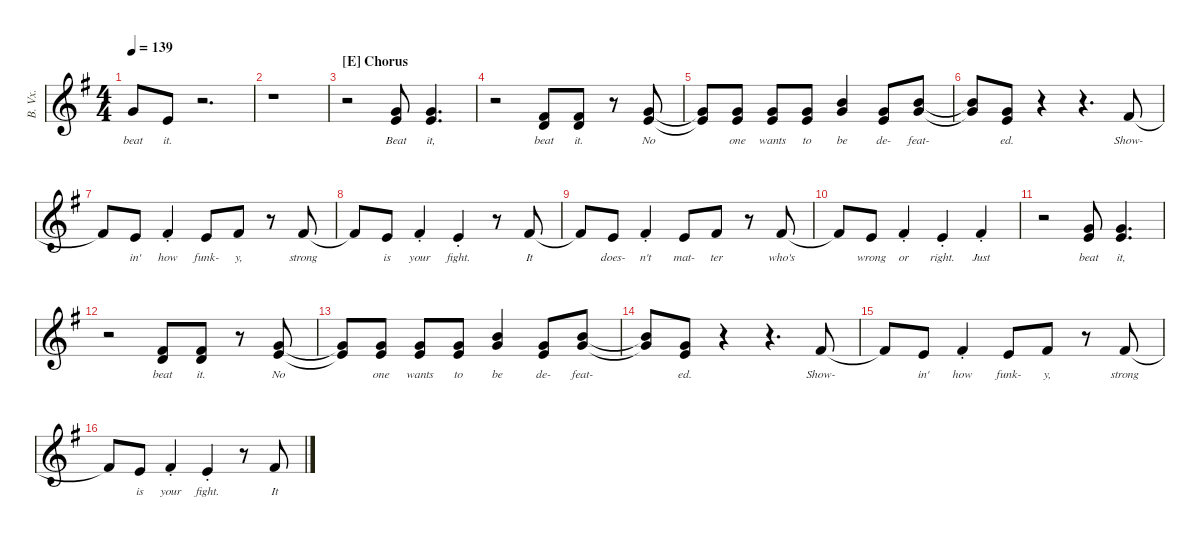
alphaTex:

\defaultSystemsLayout 4
\hideDynamics
\bracketExtendMode groupsimilarinstruments
\otherSystemsTrackNameOrientation horizontal
\track ("Backing Vocals" "B. Vx.") {defaultSystemsLayout 4 multiBarRest instrument synthvoice}
\staff {score}
\tuning (Eb4 Bb3 Gb3 Db3 Ab2 Eb2)
\displaytranspose 1
\ts (4 4)
\tempo 139
\clef g2
\ks g
3.1{acc forcenatural}.8{lyrics (0 "beat") lyrics (1 "") lyrics (2 "") lyrics (3 "") lyrics (4 "") dy mf beam Up} 5.2{acc forcenatural}.8{lyrics (0 "it.") lyrics (1 "") lyrics (2 "") lyrics (3 "") lyrics (4 "") beam Up} r.2{d beam Up} |
r.1{beam Down} |
\section ("E" "Chorus")
r.2{beam Down} (0.1{acc forcenatural} 8.2{acc forcenatural}).8{lyrics (0 "Beat") lyrics (1 "") lyrics (2 "") lyrics (3 "") lyrics (4 "") beam Up} (8.2{acc forcenatural} 0.1{acc forcenatural}).4{d lyrics (0 "it,") lyrics (1 "") lyrics (2 "") lyrics (3 "") lyrics (4 "") beam Up} |
r.2{beam Down} (3.2{acc forcenatural} 2.1{acc #}).8{lyrics (0 "beat") lyrics (1 "") lyrics (2 "") lyrics (3 "") lyrics (4 "") beam Up} (2.1{acc #} 3.2{acc forcenatural}).8{lyrics (0 "it.") lyrics (1 "") lyrics (2 "") lyrics (3 "") lyrics (4 "") beam Up} r.8{beam Up} (3.1{acc forcenatural} 5.2{acc forcenatural}).8{lyrics (0 "No") lyrics (1 "") lyrics (2 "") lyrics (3 "") lyrics (4 "") beam Up} |
(3.1{t acc forcenatural} 5.2{t acc forcenatural}).8{beam Up} (8.2{acc forcenatural} 9.3{acc forcenatural}).8{lyrics (0 "one") lyrics (1 "") lyrics (2 "") lyrics (3 "") lyrics (4 "") beam Up} (8.2{acc forcenatural} 9.3{acc forcenatural}).8{lyrics (0 "wants") lyrics (1 "") lyrics (2 "") lyrics (3 "") lyrics (4 "") beam Up} (8.2{acc forcenatural} 9.3{acc forcenatural}).8{lyrics (0 "to") lyrics (1 "") lyrics (2 "") lyrics (3 "") lyrics (4 "") beam Up} (12.3{acc forcenatural} 7.1{acc forcenatural}).4{lyrics (0 "be") lyrics (1 "") lyrics (2 "") lyrics (3 "") lyrics (4 "") beam Up} (8.2{acc forcenatural} 9.3{acc forcenatural}).8{lyrics (0 "de-") lyrics (1 "") lyrics (2 "") lyrics (3 "") lyrics (4 "") beam Up} (7.1{acc forcenatural} 12.3{acc forcenatural}).8{lyrics (0 "feat-") lyrics (1 "") lyrics (2 "") lyrics (3 "") lyrics (4 "") beam Up} |
(7.1{t acc forcenatural} 12.3{t acc forcenatural}).8{beam Up} (12.3{acc forcenatural} 5.2{acc forcenatural}).8{lyrics (0 "ed.") lyrics (1 "") lyrics (2 "") lyrics (3 "") lyrics (4 "") beam Up} r.4{beam Up} r.4{d beam Up} 11.3{acc #}.8{lyrics (0 "Show-") lyrics (1 "") lyrics (2 "") lyrics (3 "") lyrics (4 "") beam Up} |
11.3{t acc #}.8{beam Up} 9.3{acc forcenatural}.8{lyrics (0 "in'") lyrics (1 "") lyrics (2 "") lyrics (3 "") lyrics (4 "") beam Up} 2.1{st acc #}.4{lyrics (0 "how") lyrics (1 "") lyrics (2 "") lyrics (3 "") lyrics (4 "") beam Up} 9.3{acc forcenatural}.8{lyrics (0 "funk-") lyrics (1 "") lyrics (2 "") lyrics (3 "") lyrics (4 "") beam Up} 11.3{acc #}.8{lyrics (0 "y,") lyrics (1 "") lyrics (2 "") lyrics (3 "") lyrics (4 "") beam Up} r.8{beam Up} 11.3{acc #}.8{lyrics (0 "strong") lyrics (1 "") lyrics (2 "") lyrics (3 "") lyrics (4 "") beam Up} |
11.3{t acc #}.8{beam Up} 14.4{acc forcenatural}.8{lyrics (0 "is") lyrics (1 "") lyrics (2 "") lyrics (3 "") lyrics (4 "") beam Up} 2.1{st acc #}.4{lyrics (0 "your") lyrics (1 "") lyrics (2 "") lyrics (3 "") lyrics (4 "") beam Up} 14.4{st acc forcenatural}.4{lyrics (0 "fight.") lyrics (1 "") lyrics (2 "") lyrics (3 "") lyrics (4 "") beam Up} r.8{beam Up} 2.1{acc #}.8{lyrics (0 "It") lyrics (1 "") lyrics (2 "") lyrics (3 "") lyrics (4 "") beam Up} |
2.1{t acc #}.8{beam Up} 14.4{acc forcenatural}.8{lyrics (0 "does-") lyrics (1 "") lyrics (2 "") lyrics (3 "") lyrics (4 "") beam Up} 11.3{st acc #}.4{lyrics (0 "n't") lyrics (1 "") lyrics (2 "") lyrics (3 "") lyrics (4 "") beam Up} 9.3{acc forcenatural}.8{lyrics (0 "mat-") lyrics (1 "") lyrics (2 "") lyrics (3 "") lyrics (4 "") beam Up} 2.1{acc #}.8{lyrics (0 "ter") lyrics (1 "") lyrics (2 "") lyrics (3 "") lyrics (4 "") beam Up} r.8{beam Up} 11.3{acc #}.8{lyrics (0 "who's") lyrics (1 "") lyrics (2 "") lyrics (3 "") lyrics (4 "") beam Up} |
11.3{t acc #}.8{beam Up} 9.3{acc forcenatural}.8{lyrics (0 "wrong") lyrics (1 "") lyrics (2 "") lyrics (3 "") lyrics (4 "") beam Up} 11.3{st acc #}.4{lyrics (0 "or") lyrics (1 "") lyrics (2 "") lyrics (3 "") lyrics (4 "") beam Up} 9.3{st acc forcenatural}.4{lyrics (0 "right.") lyrics (1 "") lyrics (2 "") lyrics (3 "") lyrics (4 "") beam Up} 11.3{st acc #}.4{lyrics (0 "Just") lyrics (1 "") lyrics (2 "") lyrics (3 "") lyrics (4 "") beam Up} |
r.2{beam Down} (0.1{acc forcenatural} 8.2{acc forcenatural}).8{lyrics (0 "beat") lyrics (1 "") lyrics (2 "") lyrics (3 "") lyrics (4 "") beam Up} (8.2{acc forcenatural} 0.1{acc forcenatural}).4{d lyrics (0 "it,") lyrics (1 "") lyrics (2 "") lyrics (3 "") lyrics (4 "") beam Up} |
r.2{beam Down} (3.2{acc forcenatural} 2.1{acc #}).8{lyrics (0 "beat") lyrics (1 "") lyrics (2 "") lyrics (3 "") lyrics (4 "") beam Up} (2.1{acc #} 3.2{acc forcenatural}).8{lyrics (0 "it.") lyrics (1 "") lyrics (2 "") lyrics (3 "") lyrics (4 "") beam Up} r.8{beam Up} (3.1{acc forcenatural} 5.2{acc forcenatural}).8{lyrics (0 "No") lyrics (1 "") lyrics (2 "") lyrics (3 "") lyrics (4 "") beam Up} |
(3.1{t acc forcenatural} 5.2{t acc forcenatural}).8{beam Up} (8.2{acc forcenatural} 9.3{acc forcenatural}).8{lyrics (0 "one") lyrics (1 "") lyrics (2 "") lyrics (3 "") lyrics (4 "") beam Up} (8.2{acc forcenatural} 9.3{acc forcenatural}).8{lyrics (0 "wants") lyrics (1 "") lyrics (2 "") lyrics (3 "") lyrics (4 "") beam Up} (8.2{acc forcenatural} 9.3{acc forcenatural}).8{lyrics (0 "to") lyrics (1 "") lyrics (2 "") lyrics (3 "") lyrics (4 "") beam Up} (12.3{acc forcenatural} 7.1{acc forcenatural}).4{lyrics (0 "be") lyrics (1 "") lyrics (2 "") lyrics (3 "") lyrics (4 "") beam Up} (8.2{acc forcenatural} 9.3{acc forcenatural}).8{lyrics (0 "de-") lyrics (1 "") lyrics (2 "") lyrics (3 "") lyrics (4 "") beam Up} (7.1{acc forcenatural} 12.3{acc forcenatural}).8{lyrics (0 "feat-") lyrics (1 "") lyrics (2 "") lyrics (3 "") lyrics (4 "") beam Up} |
(7.1{t acc forcenatural} 12.3{t acc forcenatural}).8{beam Up} (12.3{acc forcenatural} 5.2{acc forcenatural}).8{lyrics (0 "ed.") lyrics (1 "") lyrics (2 "") lyrics (3 "") lyrics (4 "") beam Up} r.4{beam Up} r.4{d beam Up} 11.3{acc #}.8{lyrics (0 "Show-") lyrics (1 "") lyrics (2 "") lyrics (3 "") lyrics (4 "") beam Up} |
11.3{t acc #}.8{beam Up} 9.3{acc forcenatural}.8{lyrics (0 "in'") lyrics (1 "") lyrics (2 "") lyrics (3 "") lyrics (4 "") beam Up} 2.1{st acc #}.4{lyrics (0 "how") lyrics (1 "") lyrics (2 "") lyrics (3 "") lyrics (4 "") beam Up} 9.3{acc forcenatural}.8{lyrics (0 "funk-") lyrics (1 "") lyrics (2 "") lyrics (3 "") lyrics (4 "") beam Up} 11.3{acc #}.8{lyrics (0 "y,") lyrics (1 "") lyrics (2 "") lyrics (3 "") lyrics (4 "") beam Up} r.8{beam Up} 11.3{acc #}.8{lyrics (0 "strong") lyrics (1 "") lyrics (2 "") lyrics (3 "") lyrics (4 "") beam Up} |
11.3{t acc #}.8{beam Up} 14.4{acc forcenatural}.8{lyrics (0 "is") lyrics (1 "") lyrics (2 "") lyrics (3 "") lyrics (4 "") beam Up} 2.1{st acc #}.4{lyrics (0 "your") lyrics (1 "") lyrics (2 "") lyrics (3 "") lyrics (4 "") beam Up} 14.4{st acc forcenatural}.4{lyrics (0 "fight.") lyrics (1 "") lyrics (2 "") lyrics (3 "") lyrics (4 "") beam Up} r.8{beam Up} 2.1{acc #}.8{lyrics (0 "It") lyrics (1 "") lyrics (2 "") lyrics (3 "") lyrics (4 "") beam Up}
